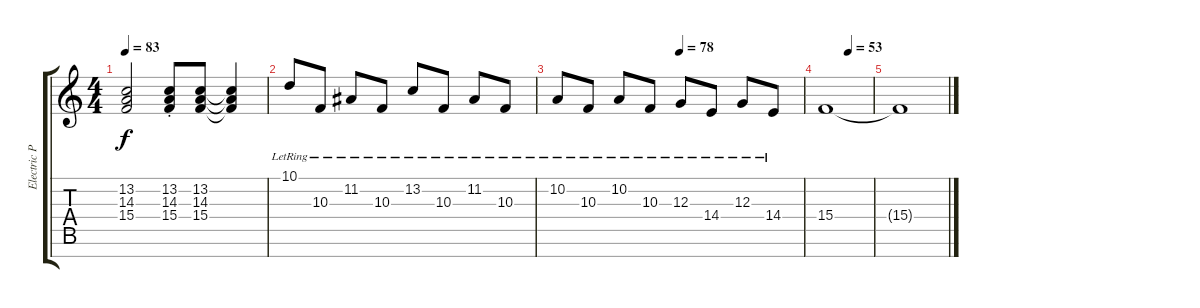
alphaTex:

\track ("Electric Piano R (Keith)" "Electric P") {instrument electricpiano2}
\staff {score tabs}
\tuning (E4 B3 G3 D3 A2 E2 B1) {hide}
\ts (4 4)
\tempo 83
\clef g2
\ks c
(13.2 14.3 15.4).2{dy f} (13.2{st} 14.3{st} 15.4).8 (13.2 14.3 15.4).8 (13.2{t} 14.3{t} 15.4{t}).4 |
10.1{lr}.8 10.3{lr}.8 11.2{lr}.8 10.3{lr}.8 13.2{lr}.8 10.3{lr}.8 11.2{lr}.8 10.3{lr}.8 |
\tempo (78 0.5)
10.2{lr}.8 10.3{lr}.8 10.2{lr}.8 10.3{lr}.8 12.3{lr}.8 14.4{lr}.8 12.3{lr}.8 14.4{lr}.8 |
\tempo (53 0.5)
15.4.1 |
15.4{t}.1
